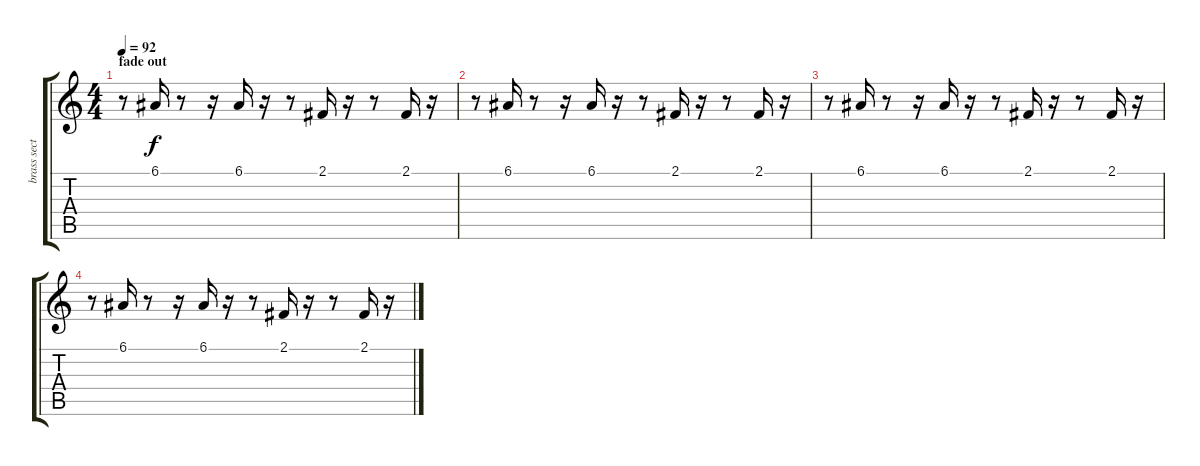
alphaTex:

\track ("brass section" "brass sect") {instrument brasssection}
\staff {score tabs}
\tuning (E4 B3 G3 D3 A2 E2) {hide}
\ts (4 4)
\section ("" "fade out")
\tempo 92
\clef g2
\ks c
r.8{dy f} 6.1.16 r.8 r.16 6.1.16 r.16 r.8 2.1.16 r.16 r.8 2.1.16 r.16 |
r.8 6.1.16 r.8 r.16 6.1.16 r.16 r.8 2.1.16 r.16 r.8 2.1.16 r.16 |
r.8 6.1.16 r.8 r.16 6.1.16 r.16 r.8 2.1.16 r.16 r.8 2.1.16 r.16 |
r.8 6.1.16 r.8 r.16 6.1.16 r.16 r.8 2.1.16 r.16 r.8 2.1.16 r.16
